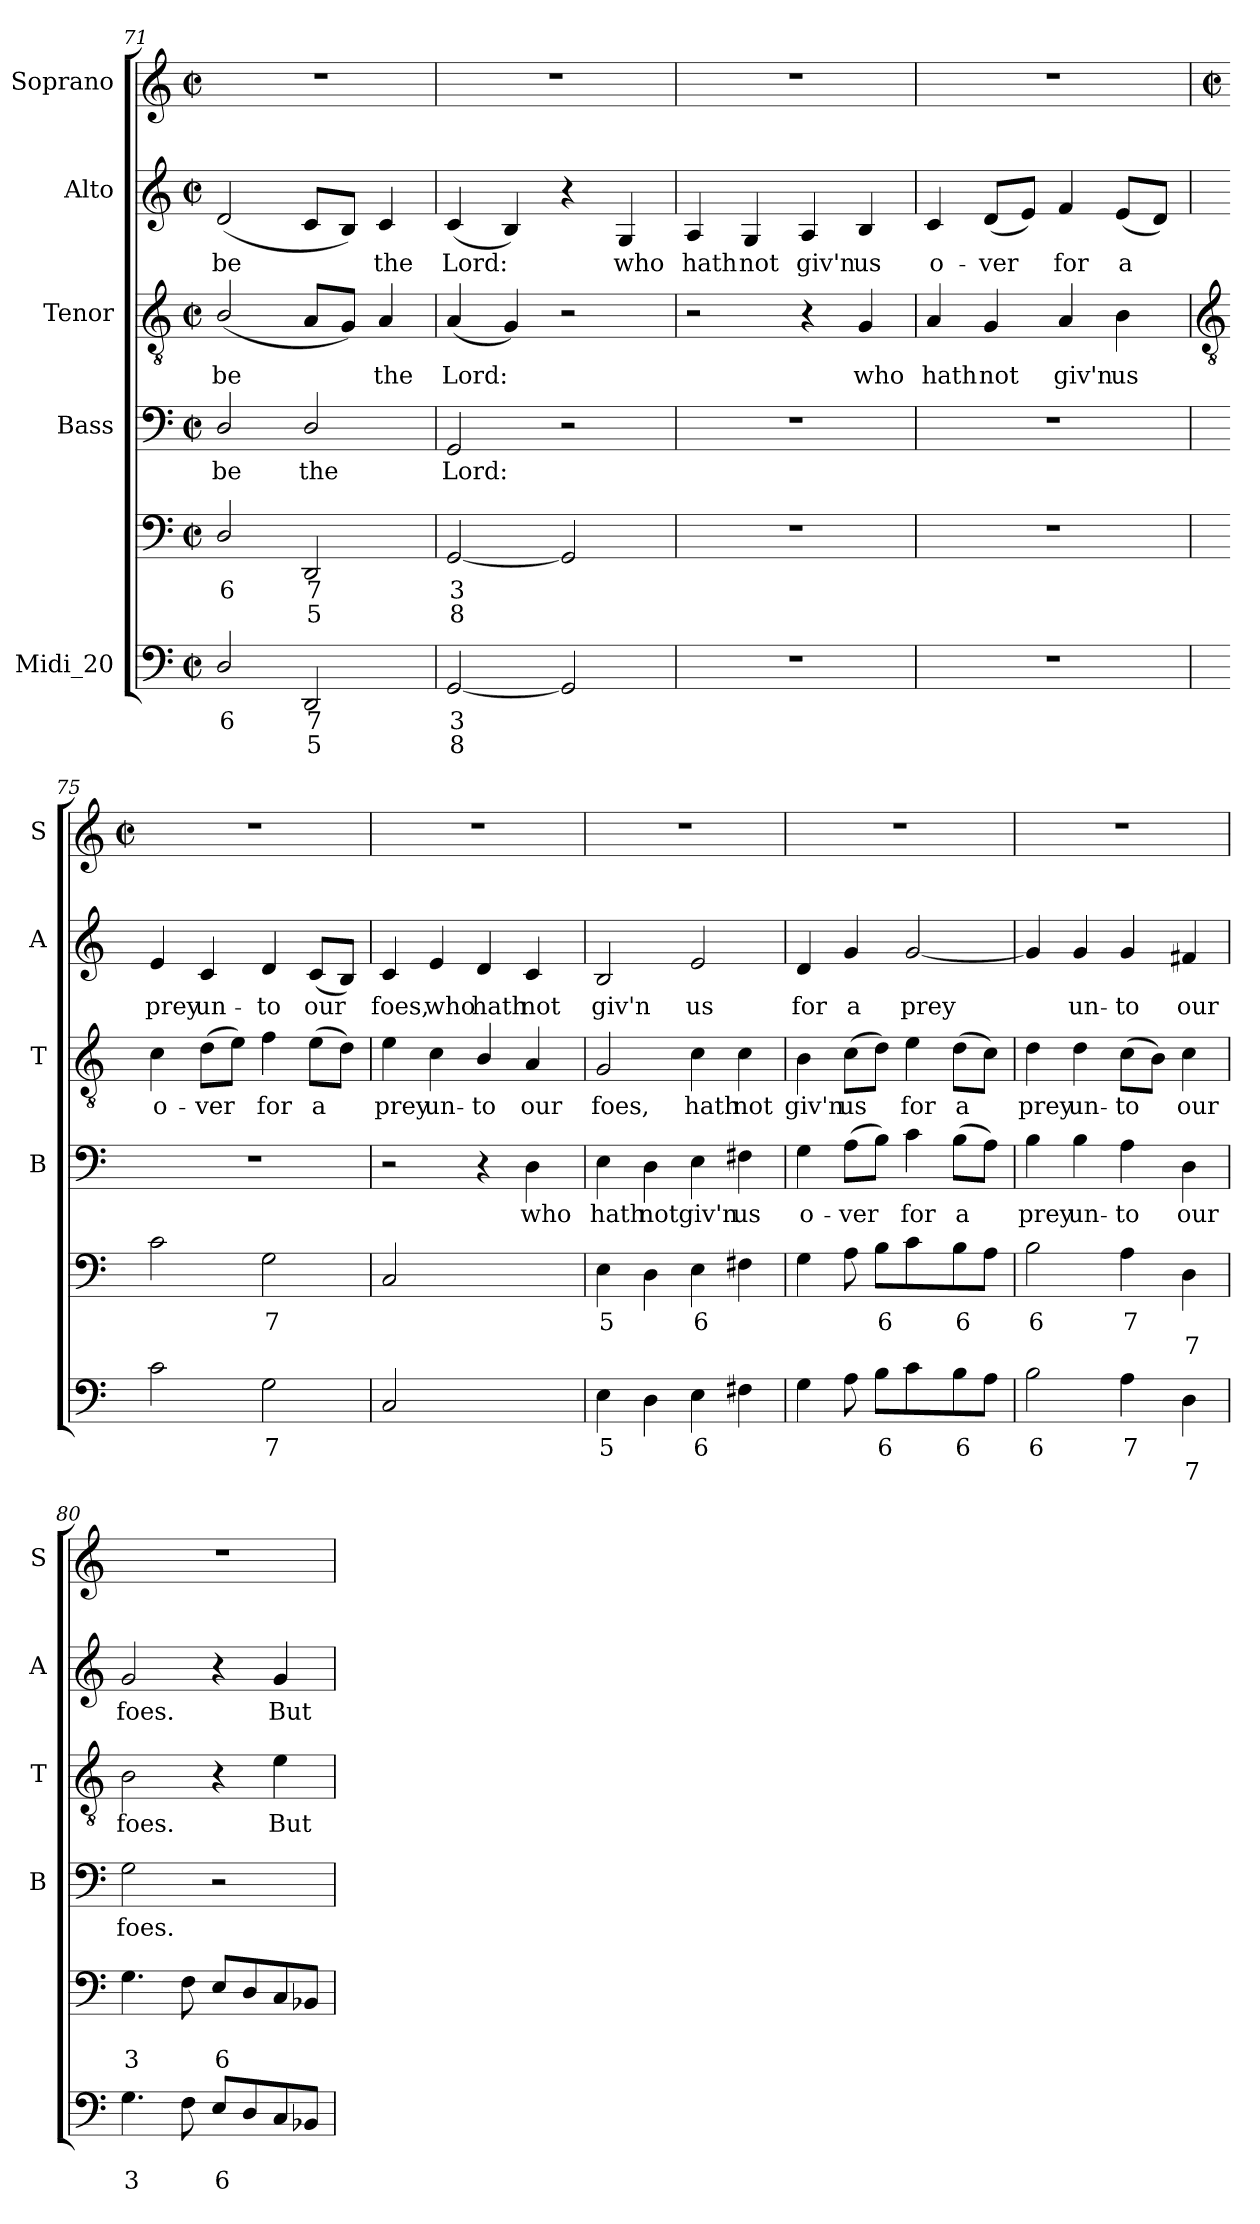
**kern	**text	**text	**kern	**text	**text	**kern	**text	**kern	**text	**kern	**text	**kern
*part5	*part5	*part5	*part5	*part5	*part5	*part4	*part4	*part3	*part3	*part2	*part2	*part1
*staff6	*staff6	*staff6	*staff5	*staff5	*staff5	*staff4	*staff4	*staff3	*staff3	*staff2	*staff2	*staff1
*I"Midi_20	*	*	*	*	*	*I"Bass	*	*I"Tenor	*	*I"Alto	*	*I"Soprano
*	*	*	*	*	*	*I'B	*	*I'T	*	*I'A	*	*I'S
*	*	*	*clefF4	*	*	*clefF4	*	*clefGv2	*	*clefG2	*	*clefG2
*k[]	*	*	*k[]	*	*	*k[]	*	*k[]	*	*k[]	*	*k[]
*C:	*	*	*C:	*	*	*C:	*	*C:	*	*C:	*	*C:
*M2/2	*	*	*M2/2	*	*	*M2/2	*	*M2/2	*	*M2/2	*	*M2/2
*met(c|)	*	*	*met(c|)	*	*	*met(c|)	*	*met(c|)	*	*met(c|)	*	*met(c|)
=71	=71	=71	=71	=71	=71	=71	=71	=71	=71	=71	=71	=71
!	!LO:LY:b	!	!	!LO:LY:b	!	!	!LO:LY:b	!	!LO:LY:b	!	!LO:LY:b	!
2D/	6	.	2D/	6	.	2D/	be	(<2B/	be	(<2d	be	1r
!	!LO:LY:b	!LO:LY:b	!	!LO:LY:b	!LO:LY:b	!	!LO:LY:b	!	!	!	!	!
2DD/	7	5	2DD/	7	5	2D/	the	8AL	.	8cL	.	.
.	.	.	.	.	.	.	.	8GJ)	.	8BJ)	.	.
!	!	!	!	!	!	!	!	!	!LO:LY:b	!	!LO:LY:b	!
.	.	.	.	.	.	.	.	4A	the	4c	the	.
=72	=72	=72	=72	=72	=72	=72	=72	=72	=72	=72	=72	=72
!	!LO:LY:b	!LO:LY:b	!	!LO:LY:b	!LO:LY:b	!	!LO:LY:b	!	!LO:LY:b	!	!LO:LY:b	!
[2GG	3	8	[2GG	3	8	2GG	Lord:	(<4A	Lord:	(<4c	Lord:	1r
.	.	.	.	.	.	.	.	4G)	.	4B)	.	.
2GG]	.	.	2GG]	.	.	2r	.	2r	.	4r	.	.
!	!	!	!	!	!	!	!	!	!	!	!LO:LY:b	!
.	.	.	.	.	.	.	.	.	.	4G	who	.
=73	=73	=73	=73	=73	=73	=73	=73	=73	=73	=73	=73	=73
!	!	!	!	!	!	!	!	!	!	!	!LO:LY:b	!
1r	.	.	1r	.	.	1r	.	2r	.	4A	hath	1r
!	!	!	!	!	!	!	!	!	!	!	!LO:LY:b	!
.	.	.	.	.	.	.	.	.	.	4G	not	.
!	!	!	!	!	!	!	!	!	!	!	!LO:LY:b	!
.	.	.	.	.	.	.	.	4r	.	4A	giv'n	.
!	!	!	!	!	!	!	!	!	!LO:LY:b	!	!LO:LY:b	!
.	.	.	.	.	.	.	.	4G	who	4B	us	.
=74	=74	=74	=74	=74	=74	=74	=74	=74	=74	=74	=74	=74
!	!	!	!	!	!	!	!	!	!LO:LY:b	!	!LO:LY:b	!
1r	.	.	1r	.	.	1r	.	4A	hath	4c	o-	1r
!	!	!	!	!	!	!	!	!	!LO:LY:b	!	!LO:LY:b	!
.	.	.	.	.	.	.	.	4G	not	(<8dL	-ver	.
.	.	.	.	.	.	.	.	.	.	8eJ)	.	.
!	!	!	!	!	!	!	!	!	!LO:LY:b	!	!LO:LY:b	!
.	.	.	.	.	.	.	.	4A	giv'n	4f	for	.
!	!	!	!	!	!	!	!	!	!LO:LY:b	!	!LO:LY:b	!
.	.	.	.	.	.	.	.	4B	us	(<8eL	a	.
.	.	.	.	.	.	.	.	.	.	8dJ)	.	.
!!LO:LB:g=z
=75	=75	=75	=75	=75	=75	=75	=75	=75	=75	=75	=75	=75
*	*	*	*	*	*	*	*	*clefGv2	*	*	*	*
*	*	*	*	*	*	*	*	*	*	*	*	*M2/2
*	*	*	*	*	*	*	*	*	*	*	*	*met(c|)
!	!	!	!	!	!	!	!	!	!LO:LY:b	!	!LO:LY:b	!
2c	.	.	2c	.	.	1r	.	4c	o-	4e	prey	1r
!	!	!	!	!	!	!	!	!	!LO:LY:b	!	!LO:LY:b	!
.	.	.	.	.	.	.	.	(>8dL	-ver	4c	un-	.
.	.	.	.	.	.	.	.	8eJ)	.	.	.	.
!	!LO:LY:b	!	!	!LO:LY:b	!	!	!	!	!LO:LY:b	!	!LO:LY:b	!
2G	7	.	2G	7	.	.	.	4f	for	4d	-to	.
!	!	!	!	!	!	!	!	!	!LO:LY:b	!	!LO:LY:b	!
.	.	.	.	.	.	.	.	(>8eL	a	(<8cL	our	.
.	.	.	.	.	.	.	.	8dJ)	.	8BJ)	.	.
=76	=76	=76	=76	=76	=76	=76	=76	=76	=76	=76	=76	=76
!	!	!	!	!	!	!	!	!	!LO:LY:b	!	!LO:LY:b	!
2C	.	.	2C	.	.	2r	.	4e	prey	4c	foes,	1r
!	!	!	!	!	!	!	!	!	!LO:LY:b	!	!LO:LY:b	!
.	.	.	.	.	.	.	.	4c	un-	4e	who	.
!	!LO:LY:b	!LO:LY:b	!	!LO:LY:b	!LO:LY:b	!	!	!	!LO:LY:b	!	!LO:LY:b	!
[4Dyy	6	4	[4Dyy	6	4	4r	.	4B/	-to	4d	hath	.
!	!LO:LY:b	!	!	!LO:LY:b	!	!	!LO:LY:b	!	!LO:LY:b	!	!LO:LY:b	!
4Dyy]	7	.	4Dyy]	7	.	4D	who	4A	our	4c	not	.
=77	=77	=77	=77	=77	=77	=77	=77	=77	=77	=77	=77	=77
!	!LO:LY:b	!	!	!LO:LY:b	!	!	!LO:LY:b	!	!LO:LY:b	!	!LO:LY:b	!
4E	5	.	4E	5	.	4E	hath	2G	foes,	2B	giv'n	1r
!	!	!	!	!	!	!	!LO:LY:b	!	!	!	!	!
4D	.	.	4D	.	.	4D	not	.	.	.	.	.
!	!LO:LY:b	!	!	!LO:LY:b	!	!	!LO:LY:b	!	!LO:LY:b	!	!LO:LY:b	!
4E	6	.	4E	6	.	4E	giv'n	4c	hath	2e	us	.
!	!	!	!	!	!	!	!LO:LY:b	!	!LO:LY:b	!	!	!
4F#X	.	.	4F#X	.	.	4F#X	us	4c	not	.	.	.
=78	=78	=78	=78	=78	=78	=78	=78	=78	=78	=78	=78	=78
!	!	!	!	!	!	!	!LO:LY:b	!	!LO:LY:b	!	!LO:LY:b	!
4G	.	.	4G	.	.	4G	o-	4B	giv'n	4d	for	1r
!	!	!	!	!	!	!	!LO:LY:b	!	!LO:LY:b	!	!LO:LY:b	!
8A	.	.	8A	.	.	(>8AL	-ver	(>8cL	us	4g	a	.
!	!LO:LY:b	!	!	!LO:LY:b	!	!	!	!	!	!	!	!
8BL	6	.	8BL	6	.	8BJ)	.	8dJ)	.	.	.	.
!	!	!	!	!	!	!	!LO:LY:b	!	!LO:LY:b	!	!LO:LY:b	!
4c	.	.	4c	.	.	4c	for	4e	for	[2g	prey	.
!	!LO:LY:b	!	!	!LO:LY:b	!	!	!LO:LY:b	!	!LO:LY:b	!	!	!
8B	6	.	8B	6	.	(>8BL	a	(>8dL	a	.	.	.
8AJ	.	.	8AJ	.	.	8AJ)	.	8cJ)	.	.	.	.
=79	=79	=79	=79	=79	=79	=79	=79	=79	=79	=79	=79	=79
!	!LO:LY:b	!	!	!LO:LY:b	!	!	!LO:LY:b	!	!LO:LY:b	!	!	!
2B	6	.	2B	6	.	4B	prey	4d	prey	4g]	.	1r
!	!	!	!	!	!	!	!LO:LY:b	!	!LO:LY:b	!	!LO:LY:b	!
.	.	.	.	.	.	4B	un-	4d	un-	4g	un-	.
!	!LO:LY:b	!	!	!LO:LY:b	!	!	!LO:LY:b	!	!LO:LY:b	!	!LO:LY:b	!
4A	7	.	4A	7	.	4A	-to	(>8cL	-to	4g	-to	.
.	.	.	.	.	.	.	.	8BJ)	.	.	.	.
!	!	!LO:LY:b	!	!	!LO:LY:b	!	!LO:LY:b	!	!LO:LY:b	!	!LO:LY:b	!
4D	.	7	4D	.	7	4D	our	4c	our	4f#X	our	.
=80	=80	=80	=80	=80	=80	=80	=80	=80	=80	=80	=80	=80
!	!	!LO:LY:b	!	!	!LO:LY:b	!	!LO:LY:b	!	!LO:LY:b	!	!LO:LY:b	!
4.G	.	3	4.G	.	3	2G	foes.	2B	foes.	2g	foes.	1r
8F	.	.	8F	.	.	.	.	.	.	.	.	.
!	!	!LO:LY:b	!	!	!LO:LY:b	!	!	!	!	!	!	!
8EL	.	6	8EL	.	6	2r	.	4r	.	4r	.	.
8D	.	.	8D	.	.	.	.	.	.	.	.	.
!	!	!	!	!	!	!	!	!	!LO:LY:b	!	!LO:LY:b	!
8C	.	.	8C	.	.	.	.	4e	But	4g	But	.
8BB-XJ	.	.	8BB-XJ	.	.	.	.	.	.	.	.	.
=	=	=	=	=	=	=	=	=	=	=	=	=
*-	*-	*-	*-	*-	*-	*-	*-	*-	*-	*-	*-	*-
